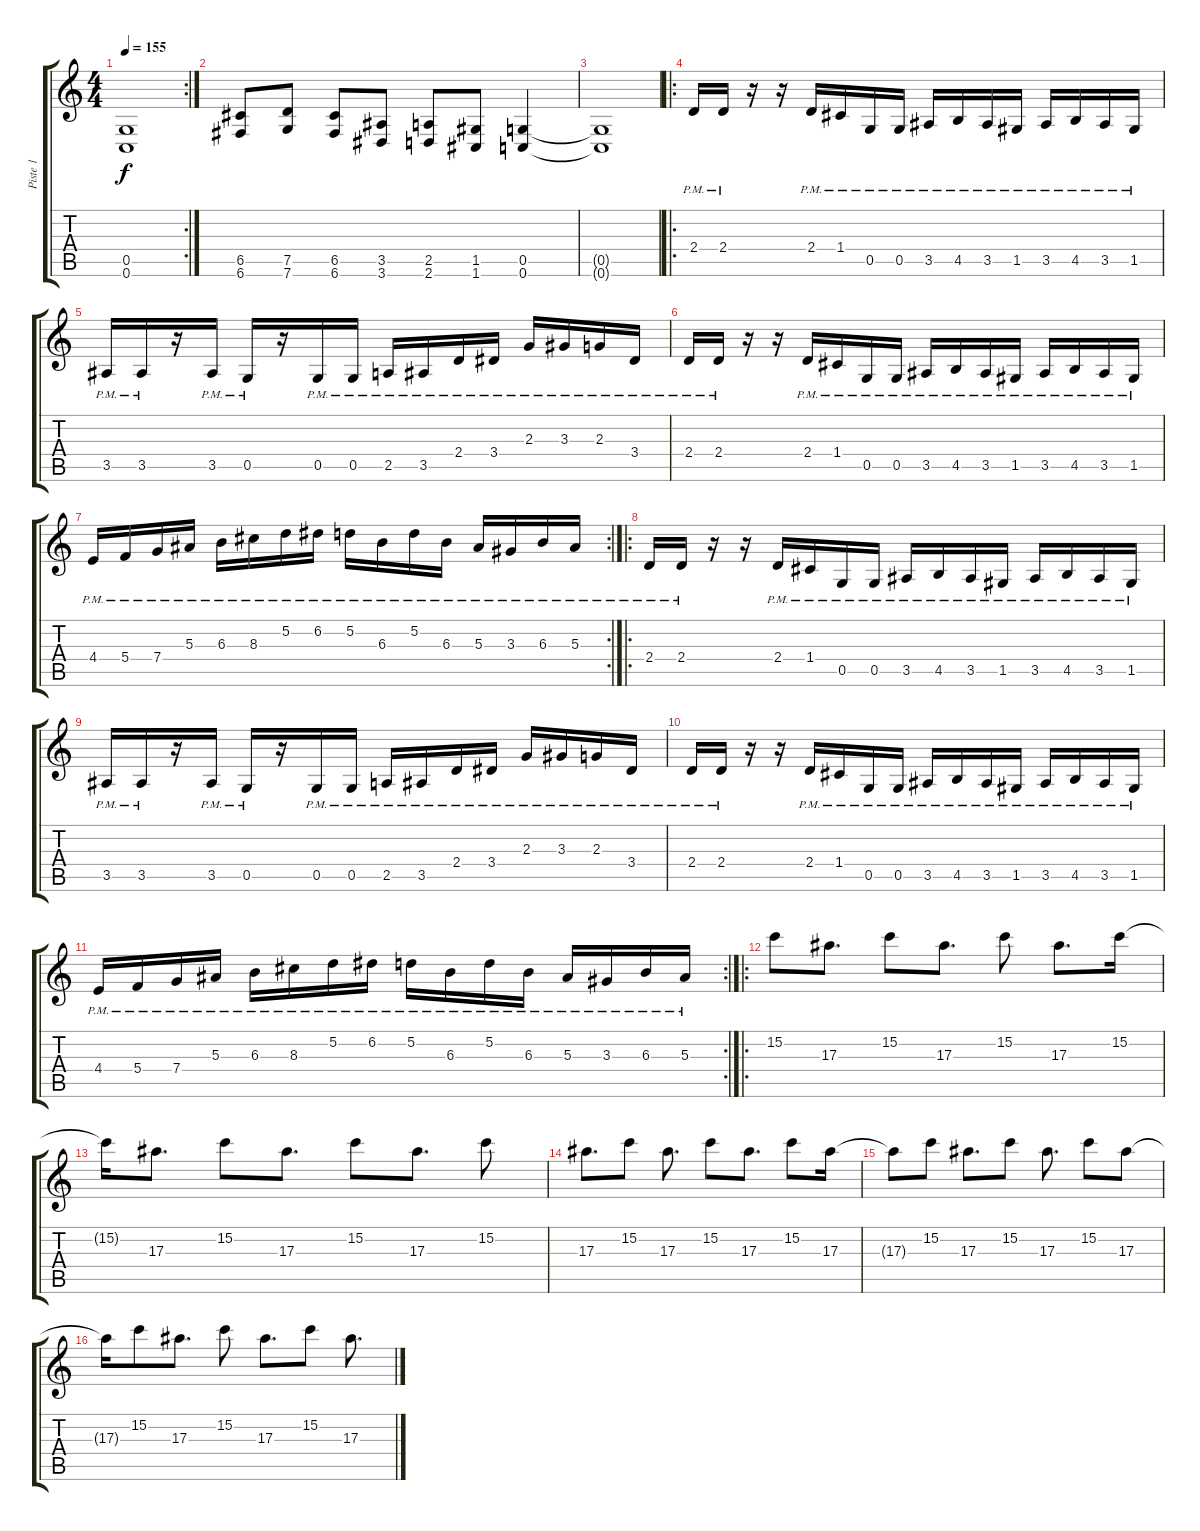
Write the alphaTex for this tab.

\track ("Piste 1" "Piste 1") {instrument distortionguitar}
\staff {score tabs}
\tuning (D4 A3 F3 C3 G2 C2) {hide}
\rc 2
\ts (4 4)
\tempo 155
\clef g2
\ks c
(0.5{t} 0.6{t}).1{dy f} |
(6.5 6.6).8 (7.5 7.6).8 (6.5 6.6).8 (3.5 3.6).8 (2.5 2.6).8 (1.5 1.6).8 (0.5 0.6).4 |
(0.5{t} 0.6{t}).1 |
\ro
2.4{pm}.16 2.4{pm}.16 r.16 r.16 2.4{pm}.16 1.4{pm}.16 0.5{pm}.16 0.5{pm}.16 3.5{pm}.16 4.5{pm}.16 3.5{pm}.16 1.5{pm}.16 3.5{pm}.16 4.5{pm}.16 3.5{pm}.16 1.5{pm}.16 |
3.5{pm}.16 3.5{pm}.16 r.16 3.5{pm}.16 0.5{pm}.16 r.16 0.5{pm}.16 0.5{pm}.16 2.5{pm}.16 3.5{pm}.16 2.4{pm}.16 3.4{pm}.16 2.3{pm}.16 3.3{pm}.16 2.3{pm}.16 3.4{pm}.16 |
2.4{pm}.16 2.4{pm}.16 r.16 r.16 2.4{pm}.16 1.4{pm}.16 0.5{pm}.16 0.5{pm}.16 3.5{pm}.16 4.5{pm}.16 3.5{pm}.16 1.5{pm}.16 3.5{pm}.16 4.5{pm}.16 3.5{pm}.16 1.5{pm}.16 |
\rc 2
4.4{pm}.16 5.4{pm}.16 7.4{pm}.16 5.3{pm}.16 6.3{pm}.16 8.3{pm}.16 5.2{pm}.16 6.2{pm}.16 5.2{pm}.16 6.3{pm}.16 5.2{pm}.16 6.3{pm}.16 5.3{pm}.16 3.3{pm}.16 6.3{pm}.16 5.3{pm}.16 |
\ro
2.4{pm}.16 2.4{pm}.16 r.16 r.16 2.4{pm}.16 1.4{pm}.16 0.5{pm}.16 0.5{pm}.16 3.5{pm}.16 4.5{pm}.16 3.5{pm}.16 1.5{pm}.16 3.5{pm}.16 4.5{pm}.16 3.5{pm}.16 1.5{pm}.16 |
3.5{pm}.16 3.5{pm}.16 r.16 3.5{pm}.16 0.5{pm}.16 r.16 0.5{pm}.16 0.5{pm}.16 2.5{pm}.16 3.5{pm}.16 2.4{pm}.16 3.4{pm}.16 2.3{pm}.16 3.3{pm}.16 2.3{pm}.16 3.4{pm}.16 |
2.4{pm}.16 2.4{pm}.16 r.16 r.16 2.4{pm}.16 1.4{pm}.16 0.5{pm}.16 0.5{pm}.16 3.5{pm}.16 4.5{pm}.16 3.5{pm}.16 1.5{pm}.16 3.5{pm}.16 4.5{pm}.16 3.5{pm}.16 1.5{pm}.16 |
\rc 2
4.4{pm}.16 5.4{pm}.16 7.4{pm}.16 5.3{pm}.16 6.3{pm}.16 8.3{pm}.16 5.2{pm}.16 6.2{pm}.16 5.2{pm}.16 6.3{pm}.16 5.2{pm}.16 6.3{pm}.16 5.3{pm}.16 3.3{pm}.16 6.3{pm}.16 5.3{pm}.16 |
\ro
15.2.8 17.3.8{d} 15.2.8 17.3.8{d} 15.2.8 17.3.8{d} 15.2.16 |
15.2{t}.16 17.3.8{d} 15.2.8 17.3.8{d} 15.2.8 17.3.8{d} 15.2.8 |
17.3.8{d} 15.2.8 17.3.8{d} 15.2.8 17.3.8{d} 15.2.8 17.3.16 |
17.3{t}.8 15.2.8 17.3.8{d} 15.2.8 17.3.8{d} 15.2.8 17.3.8 |
17.3{t}.16 15.2.8 17.3.8{d} 15.2.8 17.3.8{d} 15.2.8 17.3.8{d}
